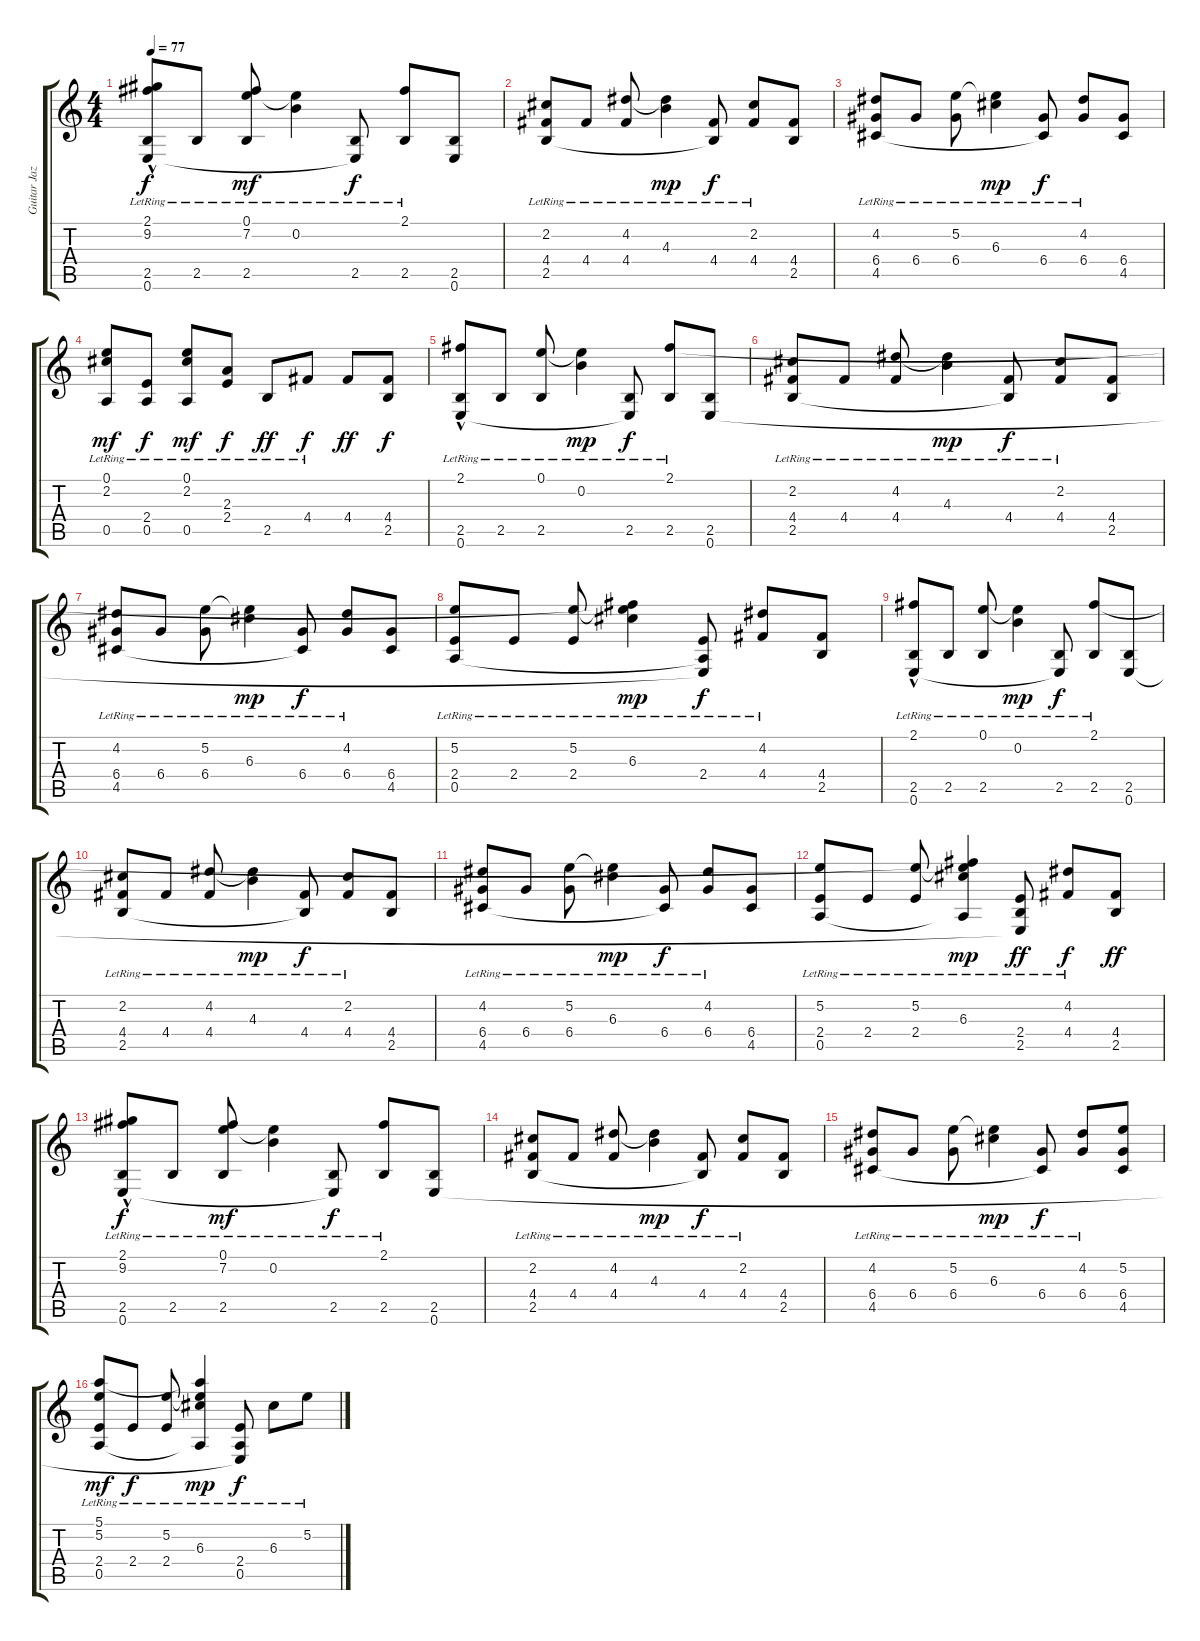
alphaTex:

\track ("Guitar Jazz" "Guitar Jaz") {instrument electricguitarjazz}
\staff {score tabs}
\tuning (E4 B3 G3 D3 A2 E2) {hide}
\ts (4 4)
\tempo 77
\clef g2
\ks c
(2.1{lr} 9.2 2.5{lr} 0.6{hac lr}).8{dy f instrument electricguitarjazz} 2.5{lr}.8 (0.1{lr} 7.2 2.5{lr}).8{dy mf} (0.1{t} 0.2{lr}).4 (2.5{lr} 0.6{t}).8{dy f} (2.1{lr} 2.5{lr}).8 (2.5 0.6).8 |
(2.2{lr} 4.4{lr} 2.5{lr}).8 4.4{lr}.8 (4.2{lr} 4.4{lr}).8 (4.2{t} 4.3{lr}).4{dy mp} (4.4{lr} 2.5{t}).8{dy f} (2.2{lr} 4.4{lr}).8 (4.4 2.5).8 |
(4.2{lr} 6.4{lr} 4.5{lr}).8 6.4{lr}.8 (5.2{lr} 6.4{lr}).8 (5.2{t} 6.3{lr}).4{dy mp} (6.4{lr} 4.5{t}).8{dy f} (4.2{lr} 6.4{lr}).8 (6.4 4.5).8 |
(0.1{lr} 2.2{lr} 0.5{lr}).8{dy mf} (2.4{lr} 0.5{lr}).8{dy f} (0.1{lr} 2.2{lr} 0.5{lr}).8{dy mf} (2.3{lr} 2.4{lr}).8{dy f} 2.5{lr}.8{dy ff} 4.4{lr}.8{dy f} 4.4.8{dy ff} (4.4 2.5).8{dy f} |
(2.1{lr} 2.5{lr} 0.6{hac lr}).8 2.5{lr}.8 (0.1{lr} 2.5{lr}).8 (0.1{t} 0.2{lr}).4{dy mp} (2.5{lr} 0.6{t}).8{dy f} (2.1{lr} 2.5{lr}).8 (2.5 0.6).8 |
(2.2{lr} 4.4{lr} 2.5{lr}).8 4.4{lr}.8 (4.2{lr} 4.4{lr}).8 (4.2{t} 4.3{lr}).4{dy mp} (4.4{lr} 2.5{t}).8{dy f} (2.2{lr} 4.4{lr}).8 (4.4 2.5).8 |
(4.2{lr} 6.4{lr} 4.5{lr}).8 6.4{lr}.8 (5.2{lr} 6.4{lr}).8 (5.2{t} 6.3{lr}).4{dy mp} (6.4{lr} 4.5{t}).8{dy f} (4.2{lr} 6.4{lr}).8 (6.4 4.5).8 |
(5.2{lr} 2.4{lr} 0.5{lr}).8 2.4{lr}.8 (5.2{lr} 2.4{lr}).8 (2.1{t} 5.2{t} 6.3{lr}).4{dy mp} (2.4{lr} 0.5{t} 0.6{t}).8{dy f} (4.2{lr} 4.4{lr}).8 (4.4 2.5).8 |
(2.1{lr} 2.5{lr} 0.6{hac lr}).8 2.5{lr}.8 (0.1{lr} 2.5{lr}).8 (0.1{t} 0.2{lr}).4{dy mp} (2.5{lr} 0.6{t}).8{dy f} (2.1{lr} 2.5{lr}).8 (2.5 0.6).8 |
(2.2{lr} 4.4{lr} 2.5{lr}).8 4.4{lr}.8 (4.2{lr} 4.4{lr}).8 (4.2{t} 4.3{lr}).4{dy mp} (4.4{lr} 2.5{t}).8{dy f} (2.2{lr} 4.4{lr}).8 (4.4 2.5).8 |
(4.2{lr} 6.4{lr} 4.5{lr}).8 6.4{lr}.8 (5.2{lr} 6.4{lr}).8 (5.2{t} 6.3{lr}).4{dy mp} (6.4{lr} 4.5{t}).8{dy f} (4.2{lr} 6.4{lr}).8 (6.4 4.5).8 |
(5.2{lr} 2.4{lr} 0.5{lr}).8 2.4{lr}.8 (5.2{lr} 2.4{lr}).8 (2.1{t} 5.2{t} 6.3{lr} 0.5{t}).4{dy mp} (2.4{lr} 2.5{lr} 0.6{t}).8{dy ff} (4.2{lr} 4.4{lr}).8{dy f} (4.4 2.5).8{dy ff} |
(2.1{lr} 9.2 2.5{lr} 0.6{hac lr}).8{dy f} 2.5{lr}.8 (0.1{lr} 7.2 2.5{lr}).8{dy mf} (0.1{t} 0.2{lr}).4 (2.5{lr} 0.6{t}).8{dy f} (2.1{lr} 2.5{lr}).8 (2.5 0.6).8 |
(2.2{lr} 4.4{lr} 2.5{lr}).8 4.4{lr}.8 (4.2{lr} 4.4{lr}).8 (4.2{t} 4.3{lr}).4{dy mp} (4.4{lr} 2.5{t}).8{dy f} (2.2{lr} 4.4{lr}).8 (4.4 2.5).8 |
(4.2{lr} 6.4{lr} 4.5{lr}).8 6.4{lr}.8 (5.2{lr} 6.4{lr}).8 (5.2{t} 6.3{lr}).4{dy mp} (6.4{lr} 4.5{t}).8{dy f} (4.2{lr} 6.4{lr}).8 (5.2 6.4 4.5).8 |
(5.1 5.2{lr} 2.4{lr} 0.5{lr}).8{dy mf} 2.4{lr}.8{dy f} (5.2{lr} 2.4{lr}).8 (5.1{t} 5.2{t} 6.3{lr} 0.5{t}).4{dy mp} (2.4{lr} 0.5 0.6{t}).8{dy f} 6.3{lr}.8 5.2{lr}.8
